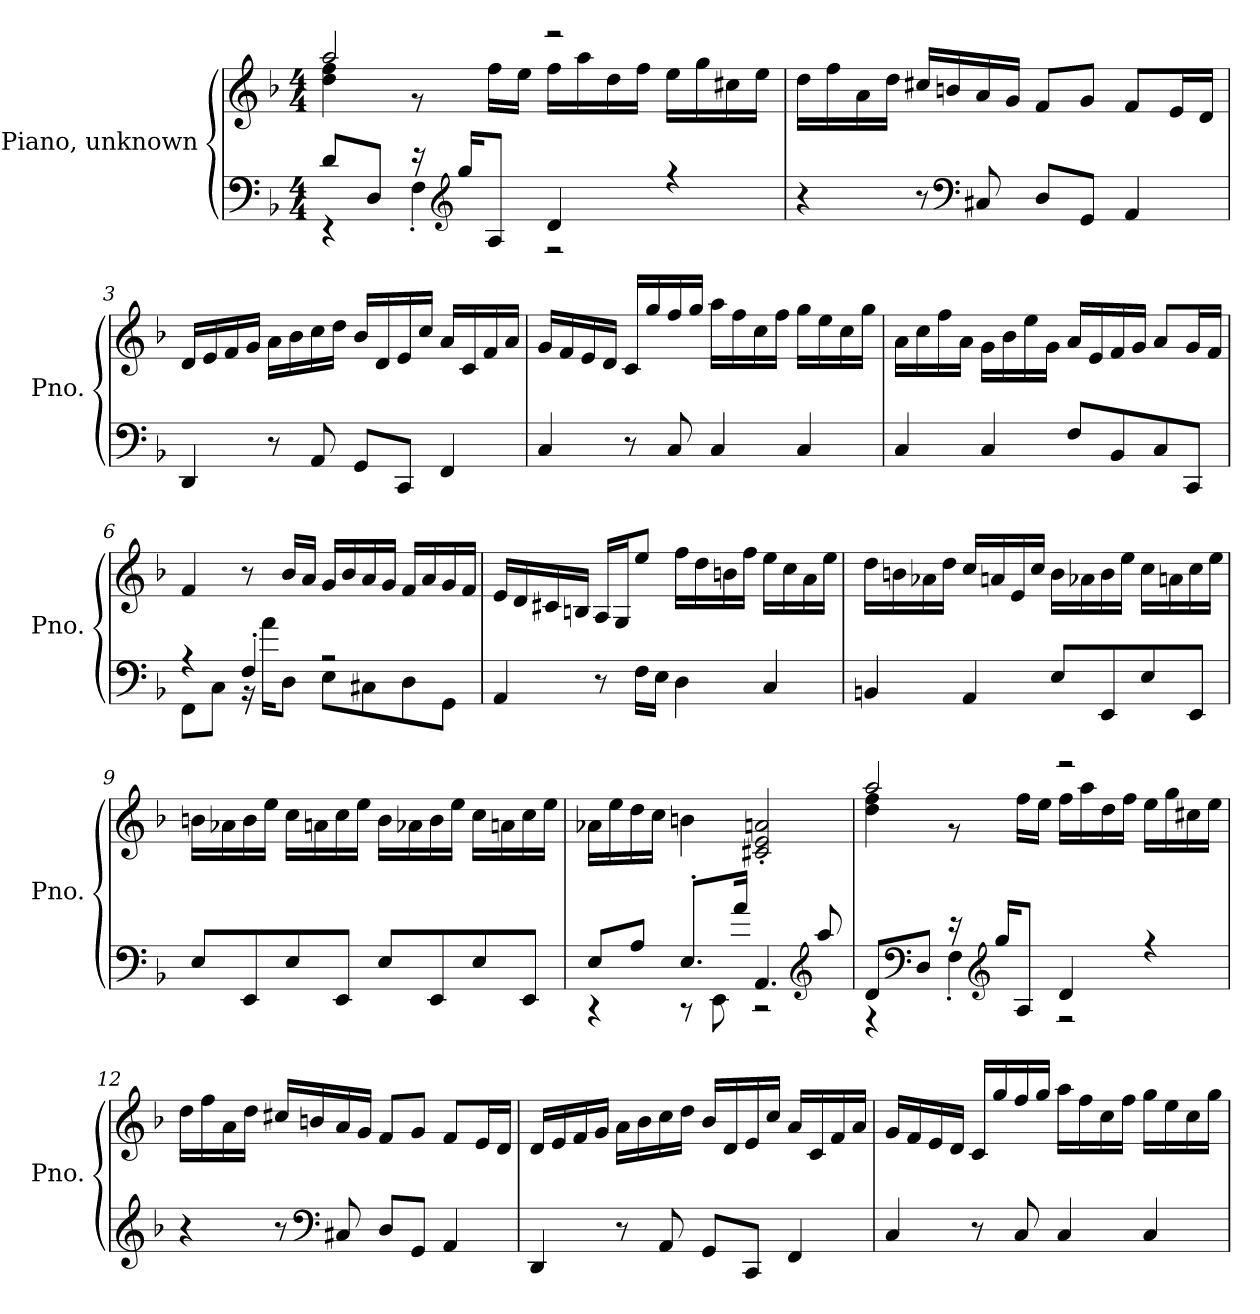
**kern	**kern
*part1	*part1
*staff2	*staff1
*I"Piano, unknown	*
*I'Pno.	*
*clefF4	*clefG2
*k[b-]	*k[b-]
*M4/4	*M4/4
*MM120	*MM120
=1	=1
*^	*^
8d/L	4r	2aa/	4dd\ 4ff\
8D/J	.	.	.
16r	4F'\	.	8r
*clefG2	*	*	*
16gg/KL	.	.	.
8A/J	.	.	16ff\LL
.	.	.	16ee\JJ
4d/	2r	2r	16ff\LL
.	.	.	16aa\
.	.	.	16dd\
.	.	.	16ff\JJ
4r	.	.	16ee\LL
.	.	.	16gg\
.	.	.	16cc#X\
.	.	.	16ee\JJ
*v	*v	*	*
*	*v	*v
=2	=2
4r	16dd\LL
.	16ff\
.	16a\
.	16dd\JJ
8r	16cc#X/LL
.	16bn/
*clefF4	*
8C#X/	16a/
.	16g/JJ
8D/L	8f/L
8GG/J	8g/J
4AA/	8f/L
.	16e/L
.	16d/JJ
!!LO:LB:g=z
=3	=3
4DD/	16d/LL
.	16e/
.	16f/
.	16g/JJ
8r	16a\LL
.	16b-\
8AA/	16cc\
.	16dd\JJ
8GG/L	16b-/LL
.	16d/
8CC/J	16e/
.	16cc/JJ
4FF/	16a/LL
.	16c/
.	16f/
.	16a/JJ
=4	=4
4C/	16g/LL
.	16f/
.	16e/
.	16d/JJ
8r	16c/LL
.	16gg/
8C/	16ff/
.	16gg/JJ
4C/	16aa\LL
.	16ff\
.	16cc\
.	16ff\JJ
4C/	16gg\LL
.	16ee\
.	16cc\
.	16gg\JJ
=5	=5
4C/	16a\LL
.	16cc\
.	16ff\
.	16a\JJ
4C/	16g\LL
.	16b-\
.	16ee\
.	16g\JJ
8F/L	16a/LL
.	16e/
8BB-/	16f/
.	16g/JJ
8C/	8a/L
8CC/J	16g/L
.	16f/JJ
!!LO:LB:g=z
=6	=6
*^	*
4r	8FF\L	4f/
.	8C\J	.
4F'/	16r	8r
.	16a\KL	.
.	8D\J	16b-/LL
.	.	16a/JJ
2r	8E\L	16g/LL
.	.	16b-/
.	8C#X\	16a/
.	.	16g/JJ
.	8D\	16f/LL
.	.	16a/
.	8GG\J	16g/
.	.	16f/JJ
*v	*v	*
=7	=7
4AA/	16e/LL
.	16d/
.	16c#X/
.	16Bn/JJ
8r	16A/LL
.	16G/J
16F\LL	8ee/J
16E\JJ	.
4D\	16ff\LL
.	16dd\
.	16bn\
.	16ff\JJ
4C/	16ee\LL
.	16cc\
.	16a\
.	16ee\JJ
!!LO:LB:g=z
=8	=8
4BBn/	16dd\LL
.	16bn\
.	16a-X\
.	16dd\JJ
4AA/	16cc/LL
.	16an/
.	16e/
.	16cc/JJ
8E/L	16b\LL
.	16a-X\
8EE/	16b\
.	16ee\JJ
8E/	16cc\LL
.	16an\
8EE/J	16cc\
.	16ee\JJ
=9	=9
8E/L	16bn\LL
.	16a-X\
8EE/	16b\
.	16ee\JJ
8E/	16cc\LL
.	16an\
8EE/J	16cc\
.	16ee\JJ
8E/L	16b\LL
.	16a-X\
8EE/	16b\
.	16ee\JJ
8E/	16cc\LL
.	16an\
8EE/J	16cc\
.	16ee\JJ
!!LO:LB:g=z
=10	=10
*^	*
8E/L	4r	16a-X\LL
.	.	16ee\
8A/J	.	16dd\
.	.	16cc\JJ
8.E'/L	8r	4bn\
.	8EE\	.
16a/Jk	.	.
4.AA/	2r	2c#X/' 2e/' 2an/'
*clefG2	*	*
8aa/	.	.
=11	=11	=11
*	*	*^
8d/L	4r	2aa/	4dd\ 4ff\
*clefF4	*	*	*
8D/J	.	.	.
16r	4F'\	.	8r
*clefG2	*	*	*
16gg/KL	.	.	.
8A/J	.	.	16ff\LL
.	.	.	16ee\JJ
4d/	2r	2r	16ff\LL
.	.	.	16aa\
.	.	.	16dd\
.	.	.	16ff\JJ
4r	.	.	16ee\LL
.	.	.	16gg\
.	.	.	16cc#X\
.	.	.	16ee\JJ
*v	*v	*	*
*	*v	*v
!!LO:LB:g=z
=12	=12
4r	16dd\LL
.	16ff\
.	16a\
.	16dd\JJ
8r	16cc#X/LL
.	16bn/
*clefF4	*
8C#X/	16a/
.	16g/JJ
8D/L	8f/L
8GG/J	8g/J
4AA/	8f/L
.	16e/L
.	16d/JJ
=13	=13
4DD/	16d/LL
.	16e/
.	16f/
.	16g/JJ
8r	16a\LL
.	16b-\
8AA/	16cc\
.	16dd\JJ
8GG/L	16b-/LL
.	16d/
8CC/J	16e/
.	16cc/JJ
4FF/	16a/LL
.	16c/
.	16f/
.	16a/JJ
!!LO:PB:g=z
=14	=14
4C/	16g/LL
.	16f/
.	16e/
.	16d/JJ
8r	16c/LL
.	16gg/
8C/	16ff/
.	16gg/JJ
4C/	16aa\LL
.	16ff\
.	16cc\
.	16ff\JJ
4C/	16gg\LL
.	16ee\
.	16cc\
.	16gg\JJ
=	=
*-	*-
